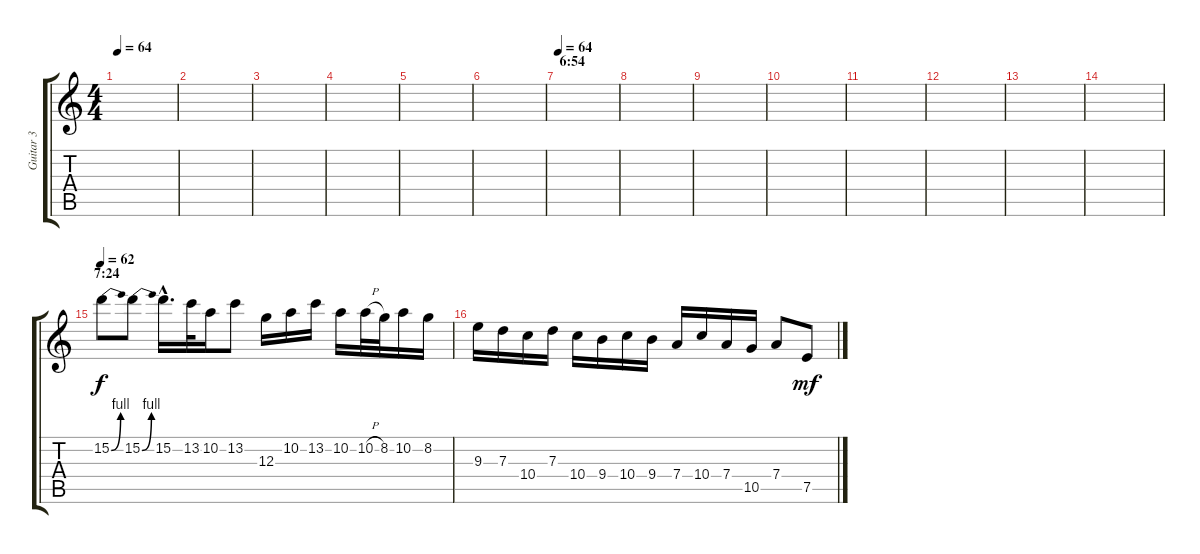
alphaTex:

\track ("Guitar 3" "Guitar 3") {instrument overdrivenguitar}
\staff {score tabs}
\tuning (E4 B3 G3 D3 A2 E2) {hide}
\ts (4 4)
\tempo 64
\clef g2
\ks c
|
|
|
|
|
|
\section ("" "6:54")
\tempo 64
|
|
|
|
|
|
|
|
\section ("" "7:24")
\tempo 62
15.2{be (bend 0 0 60 4)}.8 15.2{be (bend 0 0 60 4)}.8 15.2{hac}.16{d} 13.2.32 10.2.16 13.2.8 12.3.16 10.2.16 13.2.16 10.2.16 10.2{h}.32 8.2.32 10.2.16 8.2.16 |
9.3.16 7.3.16 10.4.16 7.3.16 10.4.16 9.4.16 10.4.16 9.4.16 7.4.16 10.4.16 7.4.16 10.5.16 7.4.8 7.5.8{dy mf}
